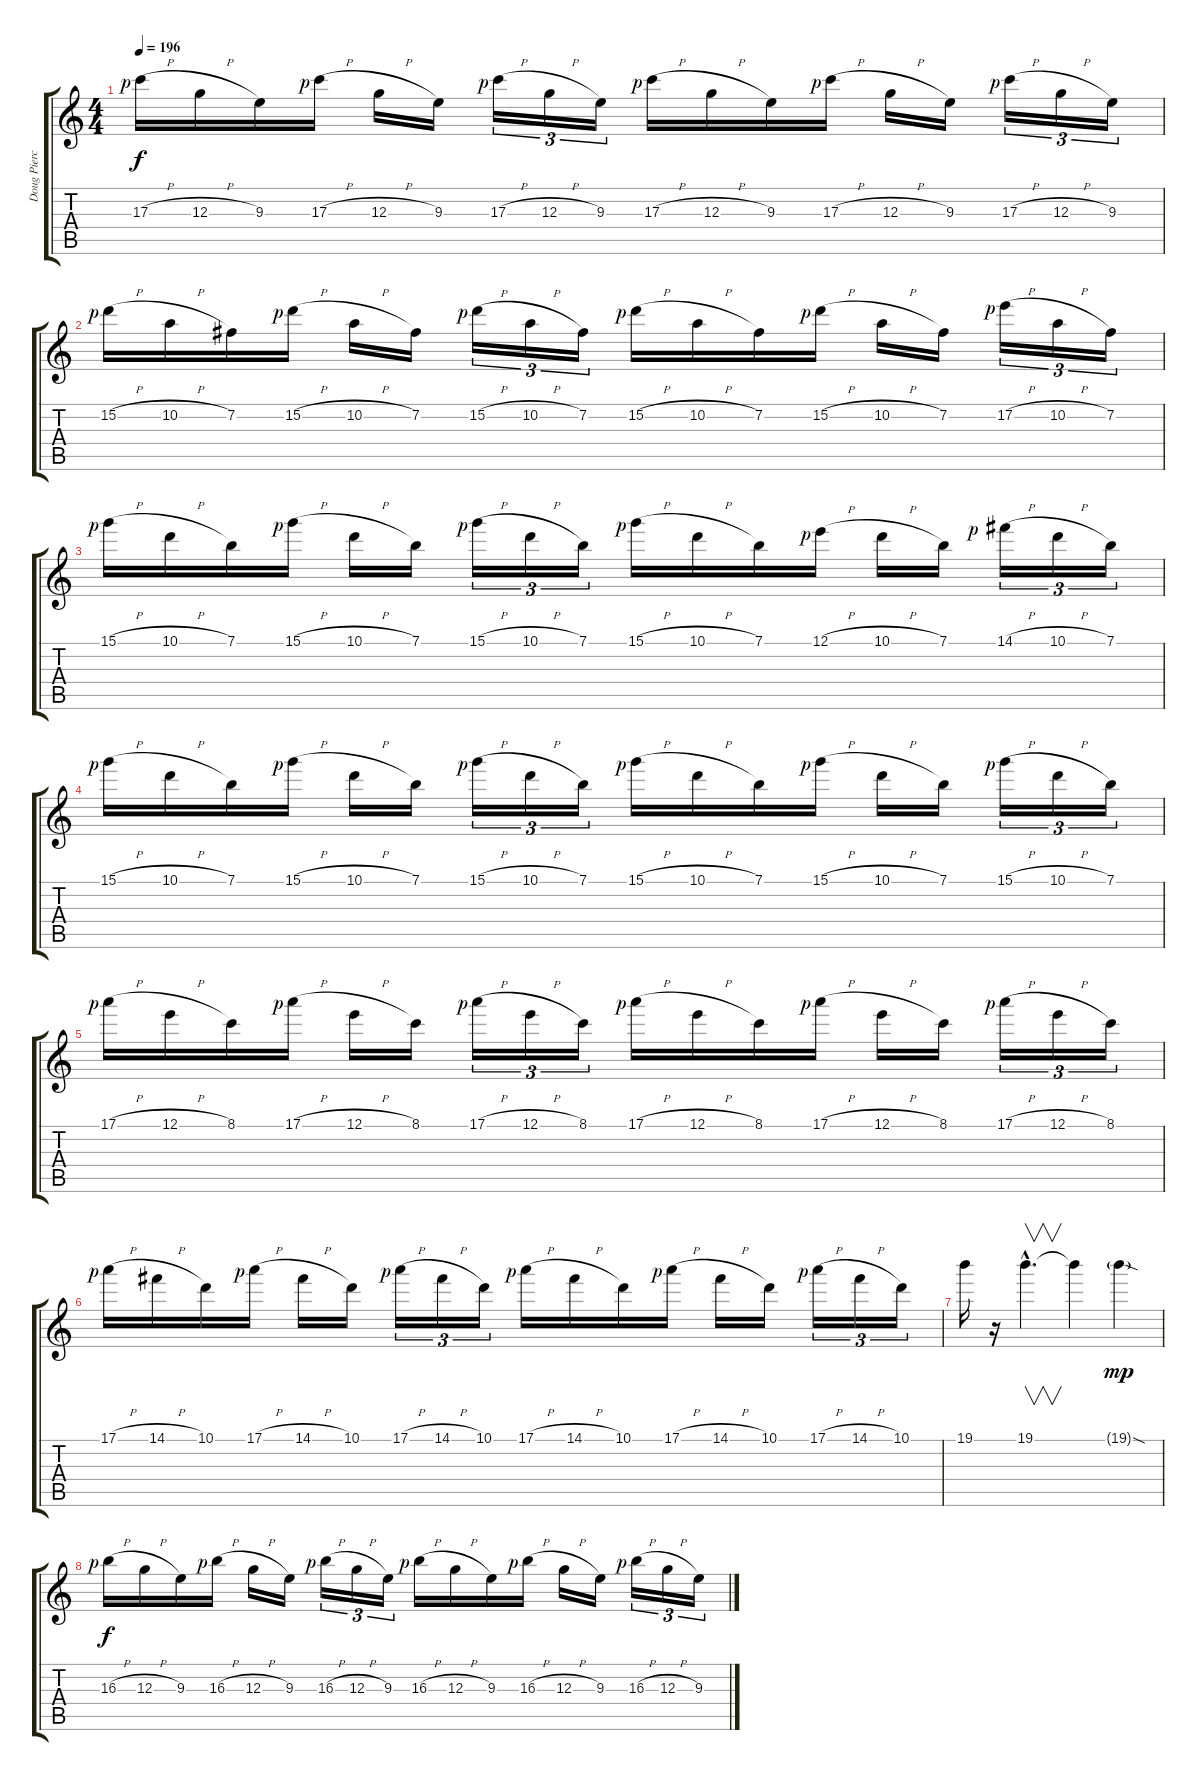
\track ("Doug Piercy" "Doug Pierc") {instrument distortionguitar}
\staff {score tabs}
\tuning (E4 B3 G3 D3 A2 E2) {hide}
\ts (4 4)
\tempo 196
\clef g2
\ks c
17.3{h rf 1}.16{dy f} 12.3{h}.16 9.3.16 17.3{h rf 1}.16 12.3{h}.16 9.3.16 17.3{h rf 1}.16{tu (3 2)} 12.3{h}.16{tu (3 2)} 9.3.16{tu (3 2)} 17.3{h rf 1}.16 12.3{h}.16 9.3.16 17.3{h rf 1}.16 12.3{h}.16 9.3.16 17.3{h rf 1}.16{tu (3 2)} 12.3{h}.16{tu (3 2)} 9.3.16{tu (3 2)} |
15.2{h rf 1}.16 10.2{h}.16 7.2.16 15.2{h rf 1}.16 10.2{h}.16 7.2.16 15.2{h rf 1}.16{tu (3 2)} 10.2{h}.16{tu (3 2)} 7.2.16{tu (3 2)} 15.2{h rf 1}.16 10.2{h}.16 7.2.16 15.2{h rf 1}.16 10.2{h}.16 7.2.16 17.2{h rf 1}.16{tu (3 2)} 10.2{h}.16{tu (3 2)} 7.2.16{tu (3 2)} |
15.1{h rf 1}.16 10.1{h}.16 7.1.16 15.1{h rf 1}.16 10.1{h}.16 7.1.16 15.1{h rf 1}.16{tu (3 2)} 10.1{h}.16{tu (3 2)} 7.1.16{tu (3 2)} 15.1{h rf 1}.16 10.1{h}.16 7.1.16 12.1{h rf 1}.16 10.1{h}.16 7.1.16 14.1{h rf 1}.16{tu (3 2)} 10.1{h}.16{tu (3 2)} 7.1.16{tu (3 2)} |
15.1{h rf 1}.16 10.1{h}.16 7.1.16 15.1{h rf 1}.16 10.1{h}.16 7.1.16 15.1{h rf 1}.16{tu (3 2)} 10.1{h}.16{tu (3 2)} 7.1.16{tu (3 2)} 15.1{h rf 1}.16 10.1{h}.16 7.1.16 15.1{h rf 1}.16 10.1{h}.16 7.1.16 15.1{h rf 1}.16{tu (3 2)} 10.1{h}.16{tu (3 2)} 7.1.16{tu (3 2)} |
17.1{h rf 1}.16 12.1{h}.16 8.1.16 17.1{h rf 1}.16 12.1{h}.16 8.1.16 17.1{h rf 1}.16{tu (3 2)} 12.1{h}.16{tu (3 2)} 8.1.16{tu (3 2)} 17.1{h rf 1}.16 12.1{h}.16 8.1.16 17.1{h rf 1}.16 12.1{h}.16 8.1.16 17.1{h rf 1}.16{tu (3 2)} 12.1{h}.16{tu (3 2)} 8.1.16{tu (3 2)} |
17.1{h rf 1}.16 14.1{h}.16 10.1.16 17.1{h rf 1}.16 14.1{h}.16 10.1.16 17.1{h rf 1}.16{tu (3 2)} 14.1{h}.16{tu (3 2)} 10.1.16{tu (3 2)} 17.1{h rf 1}.16 14.1{h}.16 10.1.16 17.1{h rf 1}.16 14.1{h}.16 10.1.16 17.1{h rf 1}.16{tu (3 2)} 14.1{h}.16{tu (3 2)} 10.1.16{tu (3 2)} |
19.1.16 r.16 19.1{hac}.4{v d} 19.1{t}.4 19.1{sod g}.4{dy mp} |
16.3{h rf 1}.16{dy f} 12.3{h}.16 9.3.16 16.3{h rf 1}.16 12.3{h}.16 9.3.16 16.3{h rf 1}.16{tu (3 2)} 12.3{h}.16{tu (3 2)} 9.3.16{tu (3 2)} 16.3{h rf 1}.16 12.3{h}.16 9.3.16 16.3{h rf 1}.16 12.3{h}.16 9.3.16 16.3{h rf 1}.16{tu (3 2)} 12.3{h}.16{tu (3 2)} 9.3.16{tu (3 2)}
